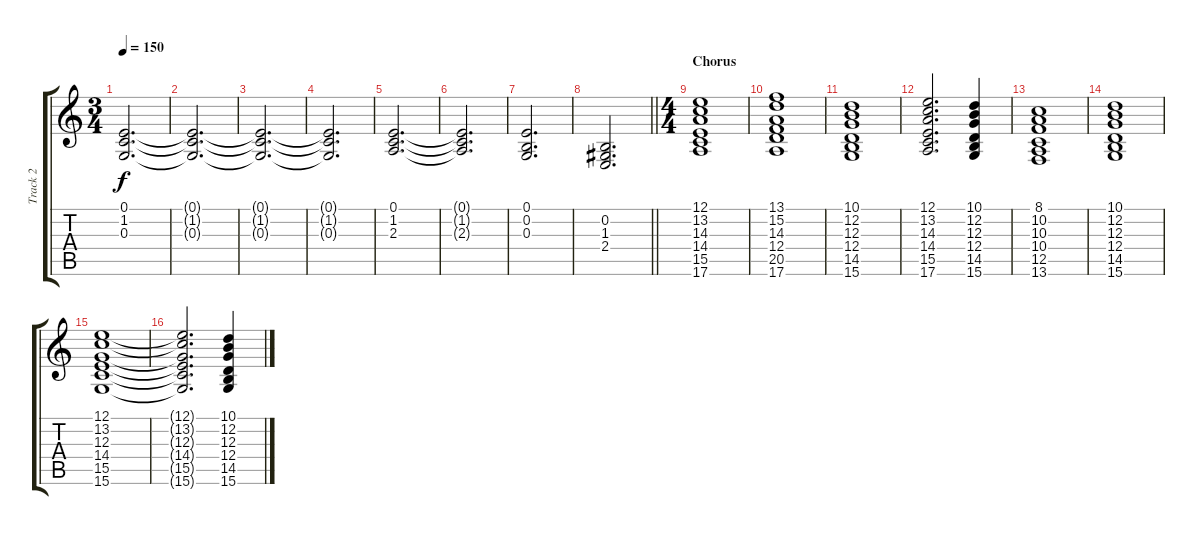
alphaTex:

\track ("Track 2" "Track 2") {instrument stringensemble2}
\staff {score tabs}
\tuning (E4 B3 G3 D3 A2 E2) {hide}
\ts (3 4)
\tempo 150
\clef g2
\ks c
(0.1 1.2 0.3).2{d dy f instrument pad2warm} |
(0.1{t} 1.2{t} 0.3{t}).2{d} |
(0.1{t} 1.2{t} 0.3{t}).2{d} |
(0.1{t} 1.2{t} 0.3{t}).2{d} |
(0.1 1.2 2.3).2{d} |
(0.1{t} 1.2{t} 2.3{t}).2{d} |
(0.1 0.2 0.3).2{d} |
\barLineRight lightlight
(0.2 1.3 2.4).2{d} |
\ts (4 4)
\section ("" "Chorus")
(12.1 13.2 14.3 14.4 15.5 17.6).1{volume 10 instrument churchorgan} |
(13.1 15.2 14.3 12.4 20.5 17.6).1 |
(10.1 12.2 12.3 12.4 14.5 15.6).1 |
(12.1 13.2 14.3 14.4 15.5 17.6).2{d volume 10 instrument churchorgan} (10.1 12.2 12.3 12.4 14.5 15.6).4 |
(8.1 10.2 10.3 10.4 12.5 13.6).1 |
(10.1 12.2 12.3 12.4 14.5 15.6).1 |
(12.1 13.2 12.3 14.4 15.5 15.6).1 |
(12.1{t} 13.2{t} 12.3{t} 14.4{t} 15.5{t} 15.6{t}).2{d} (10.1 12.2 12.3 12.4 14.5 15.6).4
